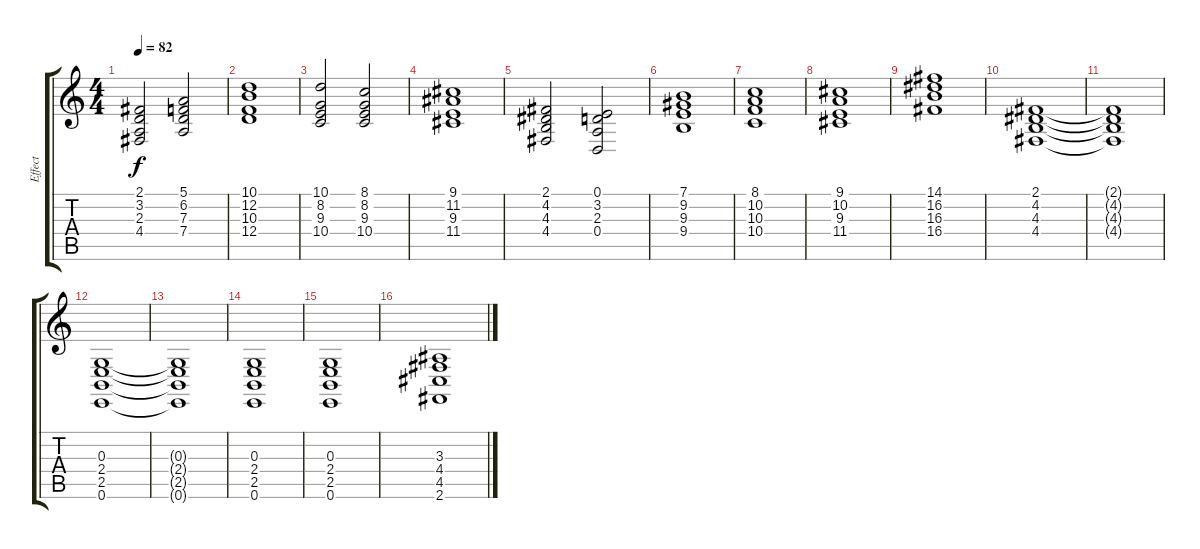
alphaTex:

\track ("Effect" "Effect") {instrument pad2warm}
\staff {score tabs}
\tuning (E4 B3 G3 D3 A2 E2) {hide}
\ts (4 4)
\tempo 82
\clef g2
\ks c
(2.1 3.2 2.3 4.4).2{dy f} (5.1 6.2 7.3 7.4).2 |
(10.1 12.2 10.3 12.4).1 |
(10.1 8.2 9.3 10.4).2 (8.1 8.2 9.3 10.4).2 |
(9.1 11.2 9.3 11.4).1 |
(2.1 4.2 4.3 4.4).2 (0.1 3.2 2.3 0.4).2 |
(7.1 9.2 9.3 9.4).1 |
(8.1 10.2 10.3 10.4).1 |
(9.1 10.2 9.3 11.4).1 |
(14.1 16.2 16.3 16.4).1 |
(2.1 4.2 4.3 4.4).1 |
(2.1{t} 4.2{t} 4.3{t} 4.4{t}).1 |
(0.3 2.4 2.5 0.6).1 |
(0.3{t} 2.4{t} 2.5{t} 0.6{t}).1 |
(0.3 2.4 2.5 0.6).1 |
(0.3 2.4 2.5 0.6).1 |
(3.3 4.4 4.5 2.6).1
